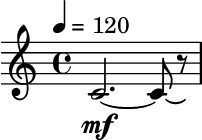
\version "2.24.2"
\language "english"
\include "lilypond-book-preamble.ly"
#(ly:set-option 'tall-page-formats 'png)
\header
{
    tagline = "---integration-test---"
}
\score
{
    \new Staff
    {
        \new Voice
        {
            {
                \tempo 4=120
                \time 4/4
                c'2.
                \mf
                ~
                c'8
                \laissezVibrer
                r8
            }
        }
    }
}
